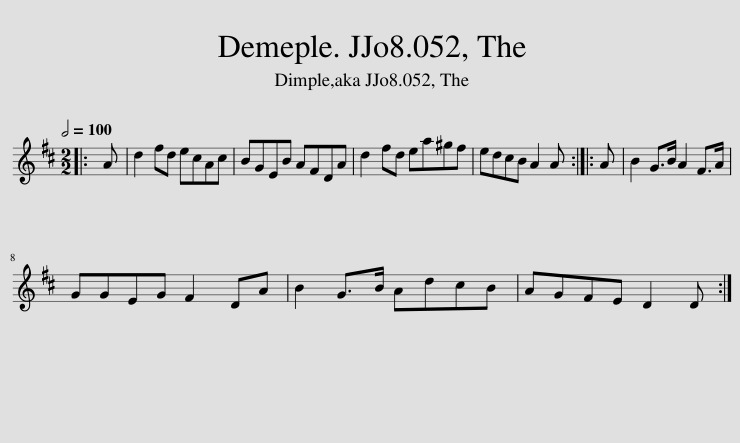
X:1
L:1/8
Q:1/2=100
M:2/2
I:linebreak $
K:D
V:1 treble
V:1
|: A | d2 fd ecAc | BGEB AFDA | d2 fd ea^gf | edcB A2 A :: %5
 A | B2 G>B A2 F>A |$ GGEG F2 DA | B2 G>B AdcB | AGFE D2 D :| %10
